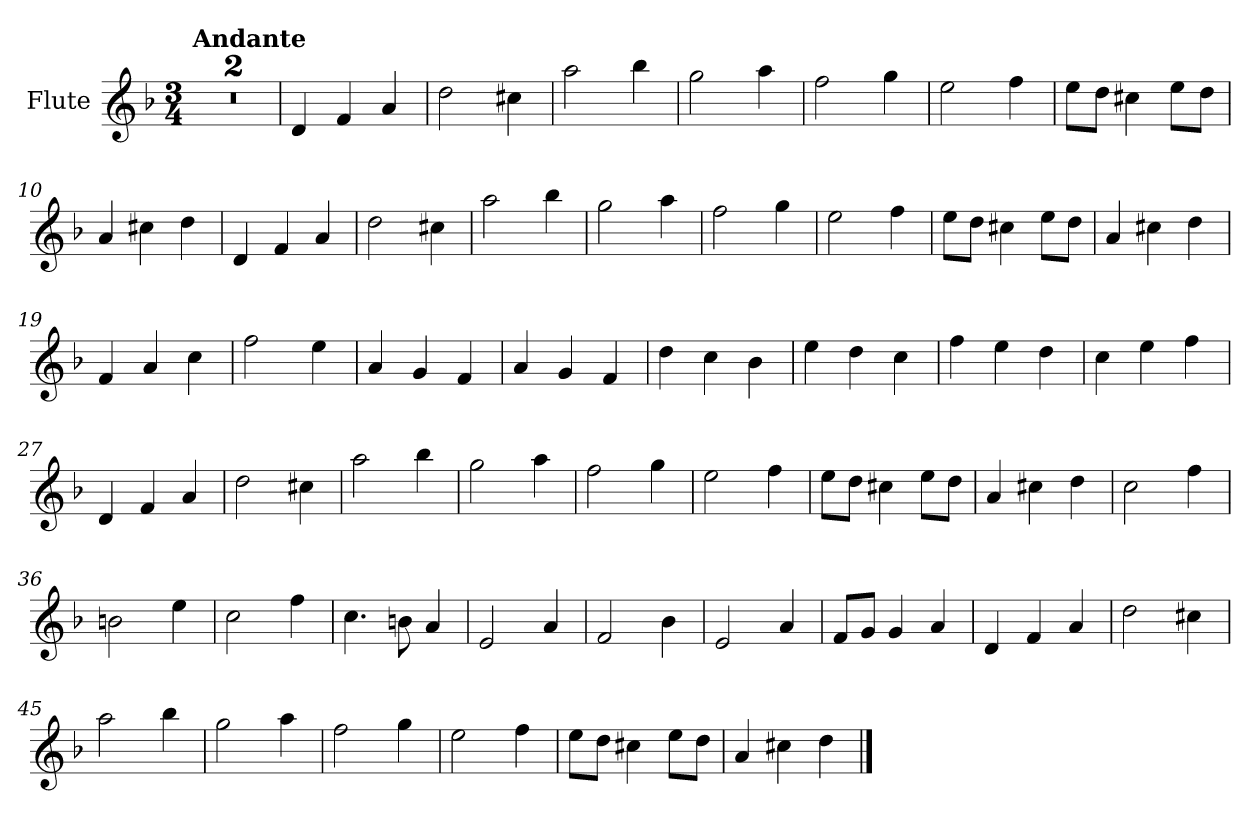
**kern
*part1
*staff1
*I"Flute
*I'Fl.
*clefG2
*k[b-]
*M3/4
=1
!LO:TX:a:B:t=Andante
2.r
=2
2.r
=3
4d/
4f/
4a/
=4
2dd\
4cc#X\
=5
2aa\
4bb-\
=6
2gg\
4aa\
=7
2ff\
4gg\
=8
2ee\
4ff\
=9
8ee\L
8dd\J
4cc#X\
8ee\L
8dd\J
=10
4a/
4cc#X\
4dd\
=11
4d/
4f/
4a/
!!LO:LB:g=z
=12
2dd\
4cc#X\
=13
2aa\
4bb-\
=14
2gg\
4aa\
=15
2ff\
4gg\
=16
2ee\
4ff\
=17
8ee\L
8dd\J
4cc#X\
8ee\L
8dd\J
=18
4a/
4cc#X\
4dd\
=19
4f/
4a/
4cc\
=20
2ff\
4ee\
=21
4a/
4g/
4f/
=22
4a/
4g/
4f/
!!LO:LB:g=z
=23
4dd\
4cc\
4b-\
=24
4ee\
4dd\
4cc\
=25
4ff\
4ee\
4dd\
=26
4cc\
4ee\
4ff\
=27
4d/
4f/
4a/
=28
2dd\
4cc#X\
=29
2aa\
4bb-\
=30
2gg\
4aa\
=31
2ff\
4gg\
=32
2ee\
4ff\
=33
8ee\L
8dd\J
4cc#X\
8ee\L
8dd\J
!!LO:LB:g=z
=34
4a/
4cc#X\
4dd\
=35
2cc\
4ff\
=36
2bn\
4ee\
=37
2cc\
4ff\
=38
4.cc\
8bn\
4a/
=39
2e/
4a/
=40
2f/
4b-\
=41
2e/
4a/
=42
8f/L
8g/J
4g/
4a/
=43
4d/
4f/
4a/
=44
2dd\
4cc#X\
!!LO:LB:g=z
=45
2aa\
4bb-\
=46
2gg\
4aa\
=47
2ff\
4gg\
=48
2ee\
4ff\
=49
8ee\L
8dd\J
4cc#X\
8ee\L
8dd\J
=50
4a/
4cc#X\
4dd\
==
*-
